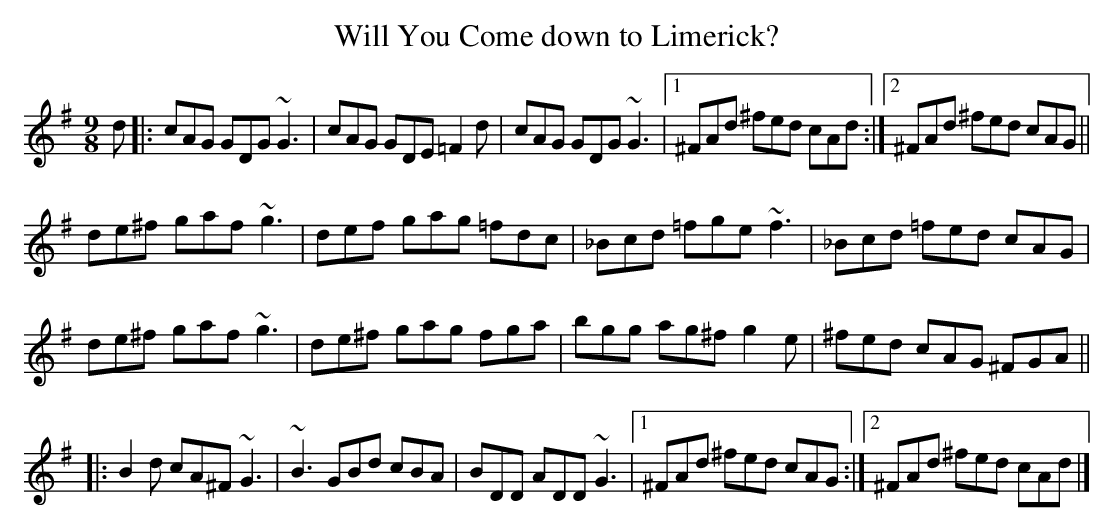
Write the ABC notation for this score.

X:1
T:Will You Come down to Limerick?
M:9/8
L:1/8
K:G
d|:cAG GDG ~G3|cAG GDE =F2d|cAG GDG ~G3|1 ^FAd ^fed cAd:|2 ^FAd ^fed cAG||
de^f gaf ~g3|def gag =fdc|_Bcd =fge ~f3|_Bcd =fed cAG|
de^f gaf ~g3|de^f gag fga|bgg ag^f g2e|^fed cAG ^FGA||
|:B2d cA^F ~G3|~B3 GBd cBA|BDD ADD ~G3|1 ^FAd ^fed cAG:|2 ^FAd ^fed cAd|]
